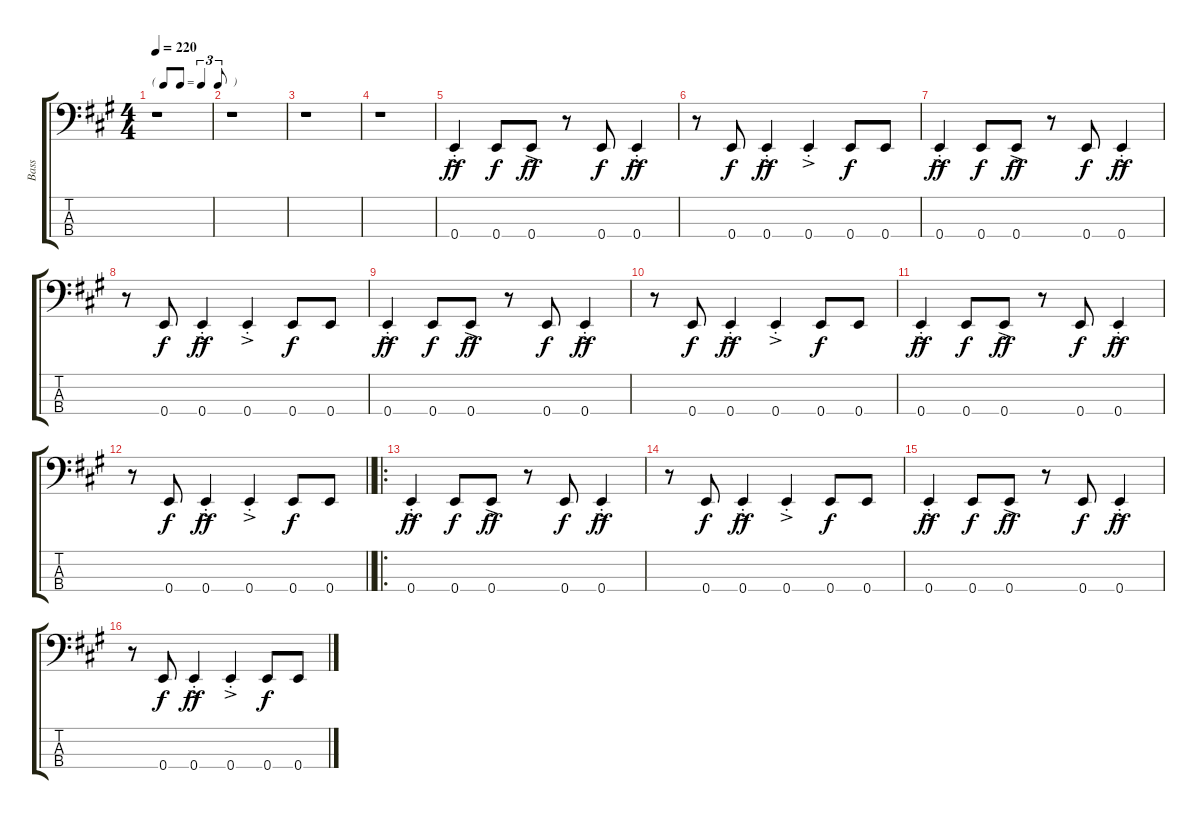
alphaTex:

\track ("Bass" "Bass") {instrument electricbassfinger}
\staff {score tabs}
\tuning (G2 D2 A1 E1) {hide}
\ts (4 4)
\tf triplet8th
\tempo 220
\clef f4
\ks a
r.1{dy ff instrument electricbassfinger} |
r.1 |
r.1 |
r.1 |
0.4{ac st}.4 0.4.8{dy f} 0.4{ac}.8{dy ff} r.8 0.4.8{dy f} 0.4{ac st}.4{dy ff} |
r.8 0.4.8{dy f} 0.4{ac st}.4{dy ff} 0.4{ac st}.4 0.4.8{dy f} 0.4.8 |
0.4{ac st}.4{dy ff} 0.4.8{dy f} 0.4{ac}.8{dy ff} r.8 0.4.8{dy f} 0.4{ac st}.4{dy ff} |
r.8 0.4.8{dy f} 0.4{ac st}.4{dy ff} 0.4{ac st}.4 0.4.8{dy f} 0.4.8 |
0.4{ac st}.4{dy ff} 0.4.8{dy f} 0.4{ac}.8{dy ff} r.8 0.4.8{dy f} 0.4{ac st}.4{dy ff} |
r.8 0.4.8{dy f} 0.4{ac st}.4{dy ff} 0.4{ac st}.4 0.4.8{dy f} 0.4.8 |
0.4{ac st}.4{dy ff} 0.4.8{dy f} 0.4{ac}.8{dy ff} r.8 0.4.8{dy f} 0.4{ac st}.4{dy ff} |
\barLineRight lightlight
r.8 0.4.8{dy f} 0.4{ac st}.4{dy ff} 0.4{ac st}.4 0.4.8{dy f} 0.4.8 |
\ro
0.4{ac st}.4{dy ff} 0.4.8{dy f} 0.4{ac}.8{dy ff} r.8 0.4.8{dy f} 0.4{ac st}.4{dy ff} |
r.8 0.4.8{dy f} 0.4{ac st}.4{dy ff} 0.4{ac st}.4 0.4.8{dy f} 0.4.8 |
0.4{ac st}.4{dy ff} 0.4.8{dy f} 0.4{ac}.8{dy ff} r.8 0.4.8{dy f} 0.4{ac st}.4{dy ff} |
r.8 0.4.8{dy f} 0.4{ac st}.4{dy ff} 0.4{ac st}.4 0.4.8{dy f} 0.4.8
